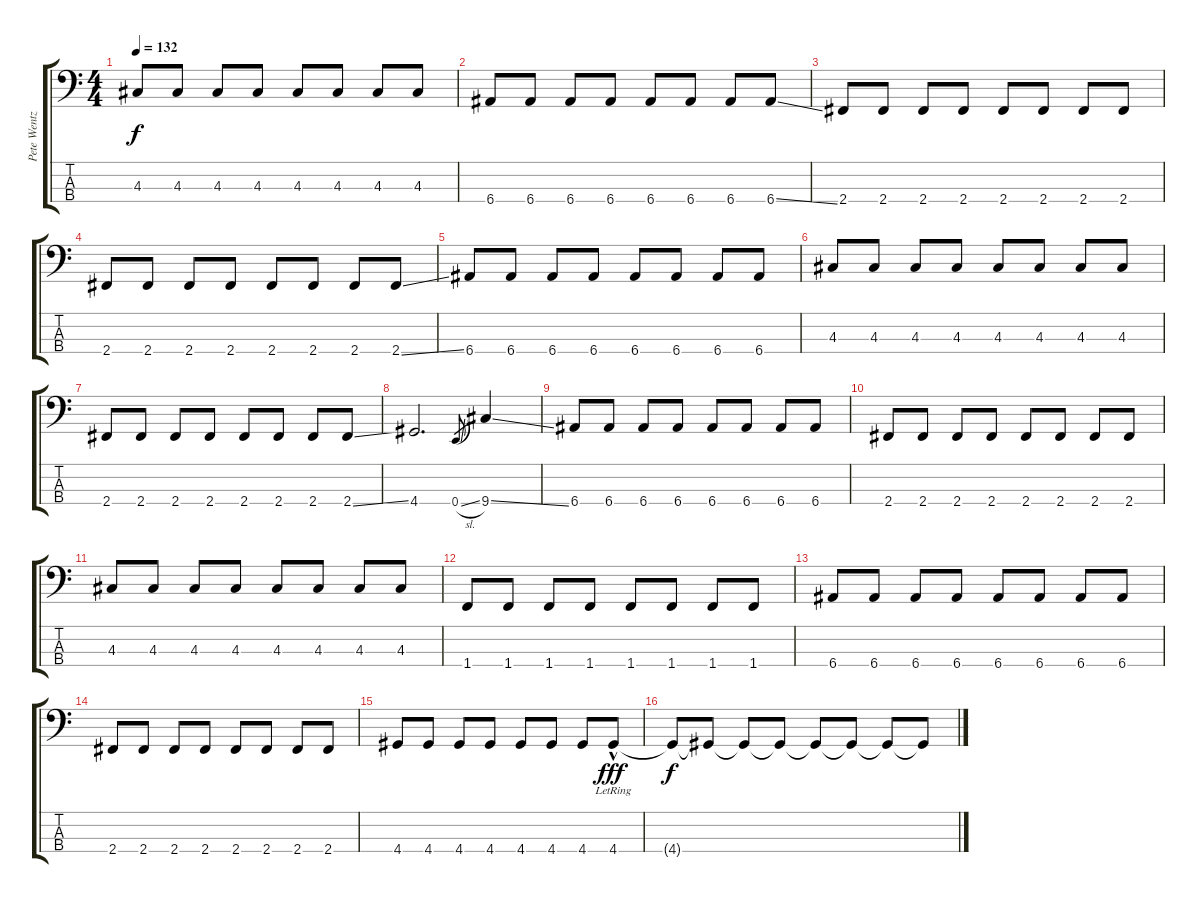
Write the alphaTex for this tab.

\track ("Pete Wentz " "Pete Wentz") {instrument electricbasspick}
\staff {score tabs}
\tuning (G2 D2 A1 E1) {hide}
\ts (4 4)
\tempo 132
\clef f4
\ks c
4.3.8{dy f} 4.3.8 4.3.8 4.3.8 4.3.8 4.3.8 4.3.8 4.3.8 |
6.4.8 6.4.8 6.4.8 6.4.8 6.4.8 6.4.8 6.4.8 6.4{ss}.8 |
2.4.8 2.4.8 2.4.8 2.4.8 2.4.8 2.4.8 2.4.8 2.4.8 |
2.4.8 2.4.8 2.4.8 2.4.8 2.4.8 2.4.8 2.4.8 2.4{ss}.8 |
6.4.8 6.4.8 6.4.8 6.4.8 6.4.8 6.4.8 6.4.8 6.4.8 |
4.3.8 4.3.8 4.3.8 4.3.8 4.3.8 4.3.8 4.3.8 4.3.8 |
2.4.8 2.4.8 2.4.8 2.4.8 2.4.8 2.4.8 2.4.8 2.4{ss}.8 |
4.4.2{d} 0.4{sl}.8{gr} 9.4{ss}.4 |
6.4.8 6.4.8 6.4.8 6.4.8 6.4.8 6.4.8 6.4.8 6.4.8 |
2.4.8 2.4.8 2.4.8 2.4.8 2.4.8 2.4.8 2.4.8 2.4.8 |
4.3.8 4.3.8 4.3.8 4.3.8 4.3.8 4.3.8 4.3.8 4.3.8 |
1.4.8 1.4.8 1.4.8 1.4.8 1.4.8 1.4.8 1.4.8 1.4.8 |
6.4.8 6.4.8 6.4.8 6.4.8 6.4.8 6.4.8 6.4.8 6.4.8 |
2.4.8 2.4.8 2.4.8 2.4.8 2.4.8 2.4.8 2.4.8 2.4.8 |
4.4.8 4.4.8 4.4.8 4.4.8 4.4.8 4.4.8 4.4.8 4.4{hac lr}.8{dy fff} |
4.4{t}.8{dy f} 4.4{t}.8 4.4{t}.8 4.4{t}.8 4.4{t}.8 4.4{t}.8 4.4{t}.8 4.4{t}.8
